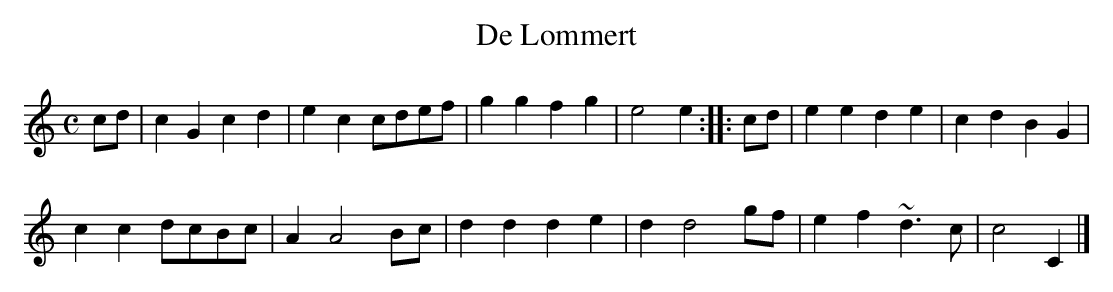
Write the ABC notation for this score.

X:1
T:De Lommert
M:C
K:Cmaj
cd|c2G2c2d2|e2c2cdef|g2g2f2g2|e4e2:||:cd|e2e2d2e2|c2d2B2G2|
c2c2dcBc|A2A4Bc|d2d2d2e2|d2d4gf|e2f2~d3c|c4C2|]
